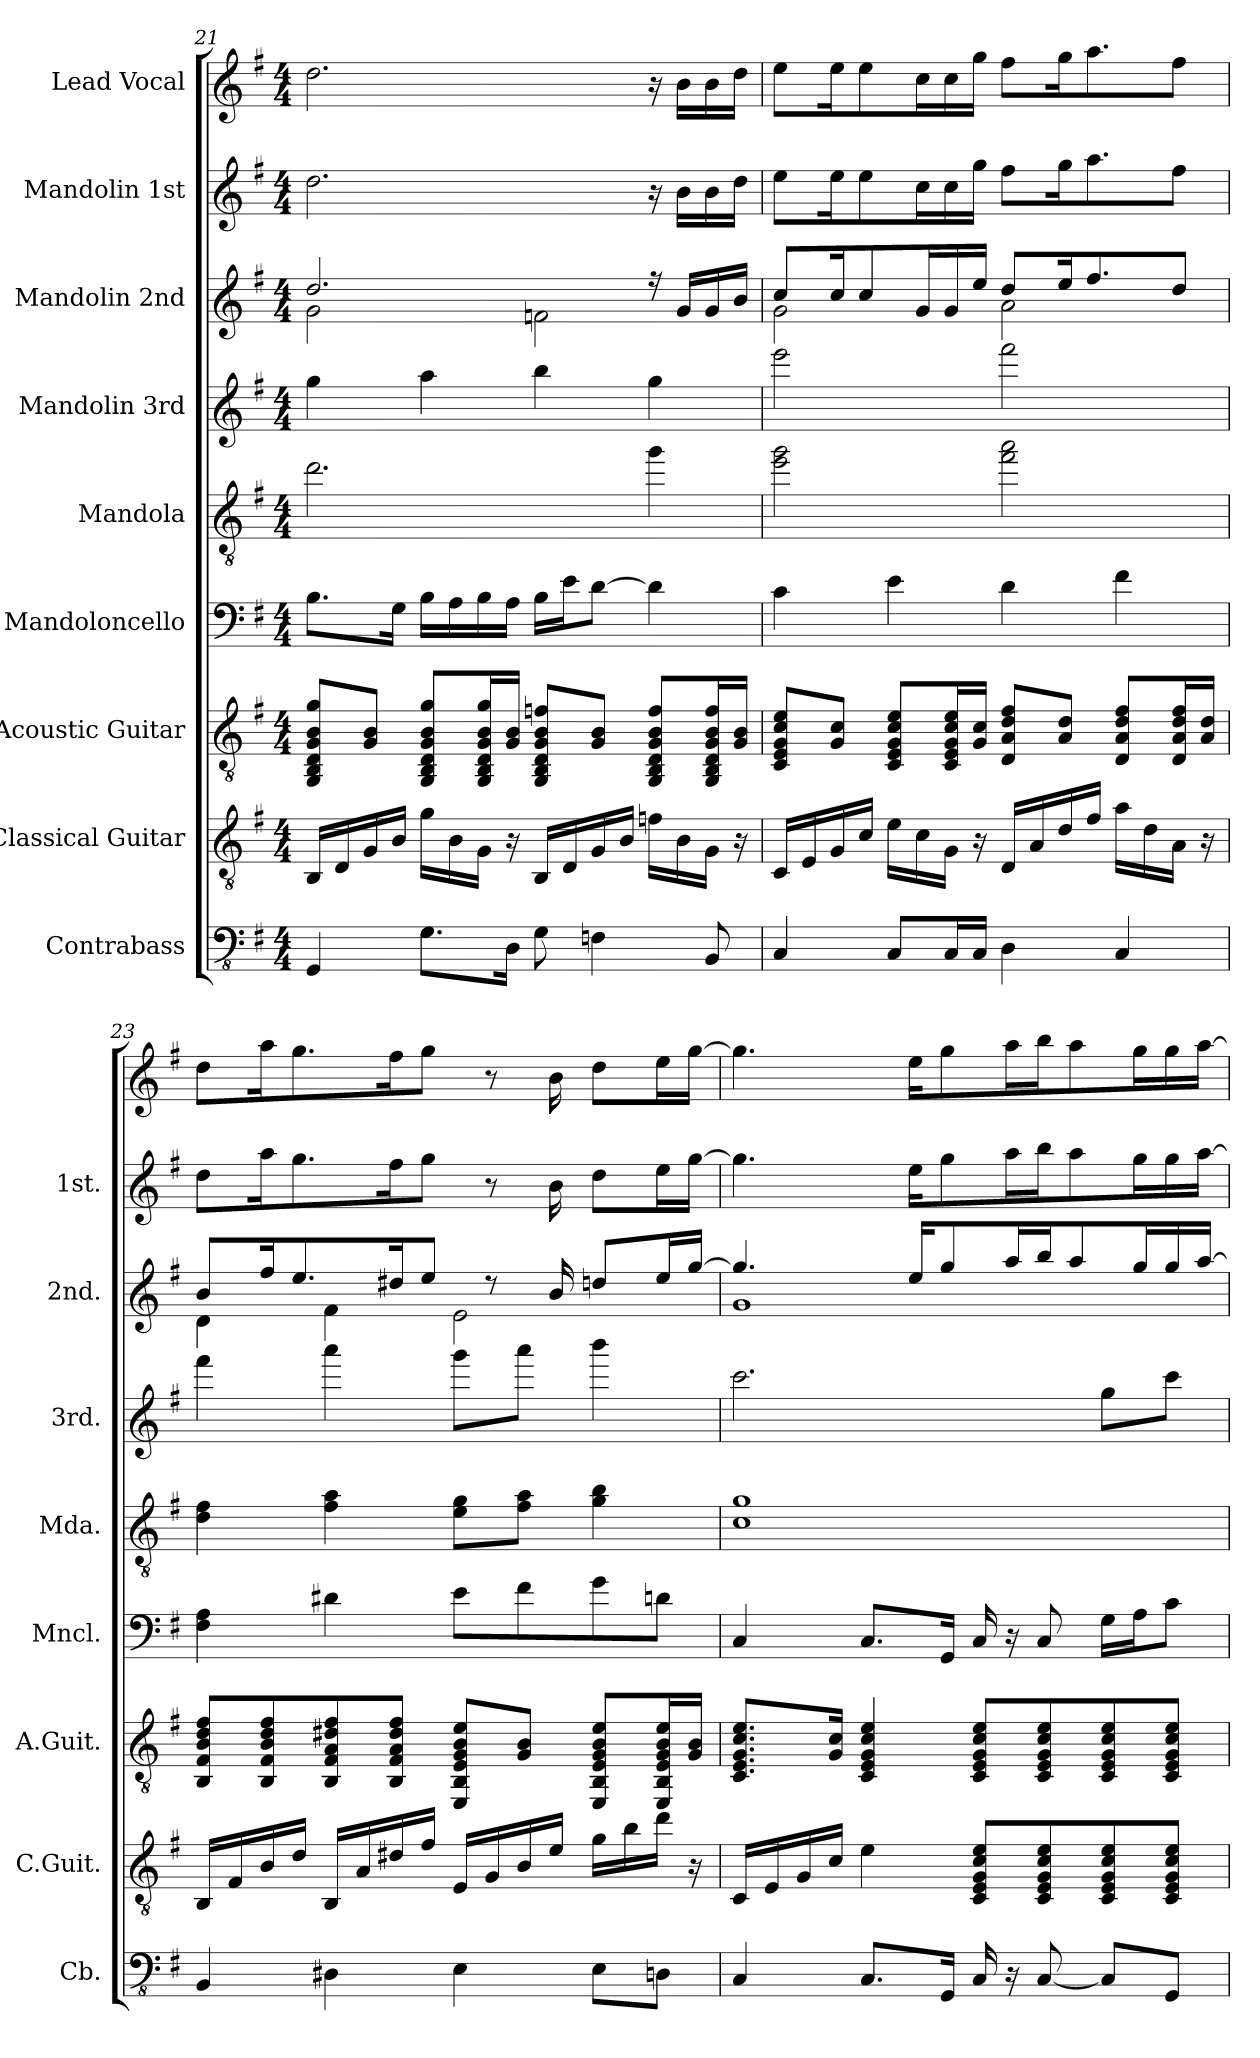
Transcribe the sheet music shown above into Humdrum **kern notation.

**kern	**kern	**kern	**kern	**kern	**kern	**kern	**kern	**kern
*part9	*part8	*part7	*part6	*part5	*part4	*part3	*part2	*part1
*staff9	*staff8	*staff7	*staff6	*staff5	*staff4	*staff3	*staff2	*staff1
*I"Contrabass	*I"Classical Guitar	*I"Acoustic Guitar	*I"Mandoloncello	*I"Mandola	*I"Mandolin 3rd	*I"Mandolin 2nd	*I"Mandolin 1st	*I"Lead Vocal
*I'Cb.	*I'C.Guit.	*I'A.Guit.	*I'Mncl.	*I'Mda.	*I'3rd.	*I'2nd.	*I'1st.	*
*clefFv4	*clefGv2	*clefGv2	*clefF4	*clefGv2	*clefG2	*clefG2	*clefG2	*clefG2
*k[f#]	*k[f#]	*k[f#]	*k[f#]	*k[f#]	*k[f#]	*k[f#]	*k[f#]	*k[f#]
*M4/4	*M4/4	*M4/4	*M4/4	*M4/4	*M4/4	*M4/4	*M4/4	*M4/4
=21	=21	=21	=21	=21	=21	=21	=21	=21
*	*	*	*	*	*	*^	*	*
4GGG	16BBLL	8GG 8BB 8D 8G 8B 8gL	8.BL	2.dd	4gg	2.dd	2g	2.dd	2.dd
.	16D	.	.	.	.	.	.	.	.
.	16G	8G 8BJ	.	.	.	.	.	.	.
.	16BJJ	.	16GJk	.	.	.	.	.	.
8.GGL	16gLL	8GG 8BB 8D 8G 8B 8gL	16BLL	.	4aa	.	.	.	.
.	16B	.	16A	.	.	.	.	.	.
.	16GJJ	16GG 16BB 16D 16G 16B 16gL	16B	.	.	.	.	.	.
16DDJk	16r	16G 16BJJ	16AJJ	.	.	.	.	.	.
8GG	16BBLL	8GG 8BB 8D 8G 8B 8fnL	16BLL	.	4bb	.	2fn	.	.
.	16D	.	16eJ	.	.	.	.	.	.
4FFn	16G	8G 8BJ	[8dJ	.	.	.	.	.	.
.	16BJJ	.	.	.	.	.	.	.	.
.	16fnLL	8GG 8BB 8D 8G 8B 8fL	4d]	4gg	4gg	16r	.	16r	16r
.	16B	.	.	.	.	16gLL	.	16bLL	16bLL
8BBB	16GJJ	16GG 16BB 16D 16G 16B 16fL	.	.	.	16g	.	16b	16b
.	16r	16G 16BJJ	.	.	.	16bJJ	.	16ddJJ	16ddJJ
=22	=22	=22	=22	=22	=22	=22	=22	=22	=22
4CC	16CLL	8C 8E 8G 8c 8eL	4c	2ee 2gg	2eee	8ccL	2g	8eeL	8eeL
.	16E	.	.	.	.	.	.	.	.
.	16G	8G 8cJ	.	.	.	16ccK	.	16eeK	16eeK
.	16cJJ	.	.	.	.	8cc	.	8ee	8ee
8CCL	16eLL	8C 8E 8G 8c 8eL	4e	.	.	.	.	.	.
.	16c	.	.	.	.	16gL	.	16ccL	16ccL
16CCL	16GJJ	16C 16E 16G 16c 16eL	.	.	.	16g	.	16cc	16cc
16CCJJ	16r	16G 16cJJ	.	.	.	16eeJJ	.	16ggJJ	16ggJJ
4DD	16DLL	8D 8A 8d 8f#L	4d	2ff# 2aa	2fff#	8ddL	2a	8ff#L	8ff#L
.	16A	.	.	.	.	.	.	.	.
.	16d	8A 8dJ	.	.	.	16eeK	.	16ggK	16ggK
.	16f#JJ	.	.	.	.	8.ff#	.	8.aa	8.aa
4CC	16aLL	8D 8A 8d 8f#L	4f#	.	.	.	.	.	.
.	16d	.	.	.	.	.	.	.	.
.	16AJJ	16D 16A 16d 16f#L	.	.	.	8ddJ	.	8ff#J	8ff#J
.	16r	16A 16dJJ	.	.	.	.	.	.	.
=23	=23	=23	=23	=23	=23	=23	=23	=23	=23
4BBB	16BBLL	8BB 8F# 8B 8d 8f#L	4F# 4A	4d 4f#	4fff#	8bL	4d	8ddL	8ddL
.	16F#	.	.	.	.	.	.	.	.
.	16B	8BB 8F# 8B 8d 8f#	.	.	.	16ff#K	.	16aaK	16aaK
.	16dJJ	.	.	.	.	8.ee	.	8.gg	8.gg
4DD#X	16BBLL	8BB 8F# 8A 8d#X 8f#	4d#X	4f# 4a	4aaa	.	4f#	.	.
.	16A	.	.	.	.	.	.	.	.
.	16d#X	8BB 8F# 8A 8d# 8f#J	.	.	.	16dd#XK	.	16ff#K	16ff#K
.	16f#JJ	.	.	.	.	8eeJ	.	8ggJ	8ggJ
4EE	16ELL	8EE 8BB 8E 8G 8B 8eL	8eL	8e 8gL	8gggL	.	2e	.	.
.	16G	.	.	.	.	8r	.	8r	8r
.	16B	8G 8BJ	8f#	8f# 8aJ	8aaaJ	.	.	.	.
.	16eJJ	.	.	.	.	16b	.	16b	16b
8EEL	16gLL	8EE 8BB 8E 8G 8B 8eL	8g	4g 4b	4bbb	8ddnL	.	8ddL	8ddL
.	16b	.	.	.	.	.	.	.	.
8DDnJ	16ddJJ	16EE 16BB 16E 16G 16B 16eL	8dnJ	.	.	16eeL	.	16eeL	16eeL
.	16r	16G 16BJJ	.	.	.	[16ggJJ	.	[16ggJJ	[16ggJJ
=24	=24	=24	=24	=24	=24	=24	=24	=24	=24
4CC	16CLL	8.C 8.E 8.G 8.c 8.eL	4C	1c 1g	2.ccc	4.gg]	1g	4.gg]	4.gg]
.	16E	.	.	.	.	.	.	.	.
.	16G	.	.	.	.	.	.	.	.
.	16cJJ	16G 16cJk	.	.	.	.	.	.	.
8.CCL	4e	4C 4E 4G 4c 4e	8.CL	.	.	.	.	.	.
.	.	.	.	.	.	16eeKL	.	16eeKL	16eeKL
16GGGJk	.	.	16GGJk	.	.	8gg	.	8gg	8gg
16CC	8C 8E 8G 8c 8eL	8C 8E 8G 8c 8eL	16C	.	.	.	.	.	.
16r	.	.	16r	.	.	16aaL	.	16aaL	16aaL
[8CC	8C 8E 8G 8c 8e	8C 8E 8G 8c 8e	8C	.	.	16bbJ	.	16bbJ	16bbJ
.	.	.	.	.	.	8aa	.	8aa	8aa
8CCL]	8C 8E 8G 8c 8e	8C 8E 8G 8c 8e	16GLL	.	8ggL	.	.	.	.
.	.	.	16AJ	.	.	16ggL	.	16ggL	16ggL
8GGGJ	8C 8E 8G 8c 8eJ	8C 8E 8G 8c 8eJ	8cJ	.	8cccJ	16gg	.	16gg	16gg
.	.	.	.	.	.	[16aaJJ	.	[16aaJJ	[16aaJJ
*	*	*	*	*	*	*v	*v	*	*
=	=	=	=	=	=	=	=	=
*-	*-	*-	*-	*-	*-	*-	*-	*-
